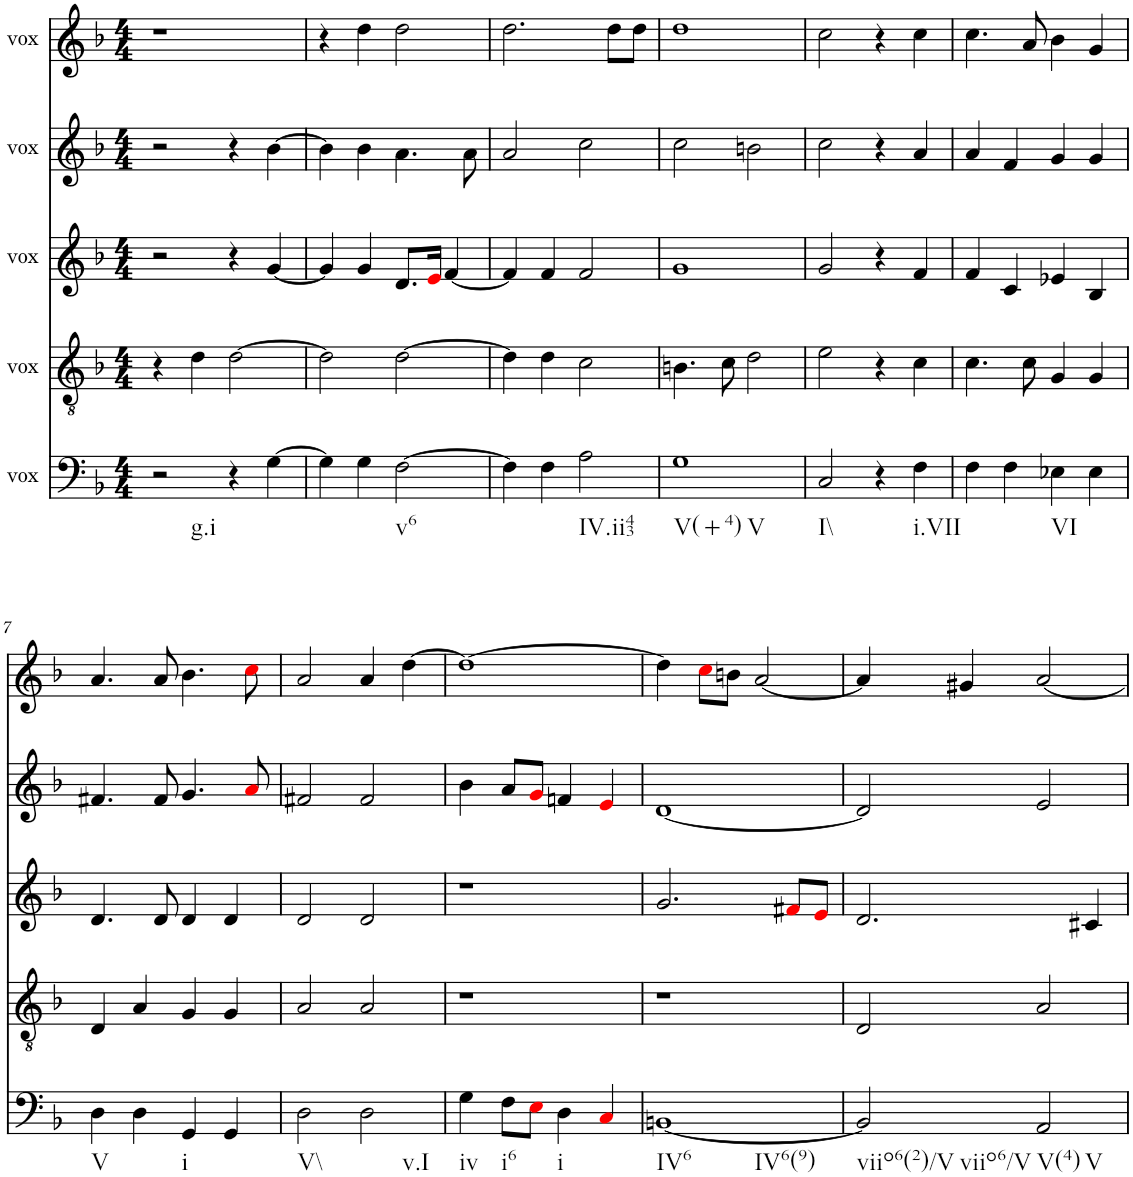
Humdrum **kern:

**kern	**kern	**kern	**kern	**kern
*part5	*part4	*part3	*part2	*part1
*staff5	*staff4	*staff3	*staff2	*staff1
*I"vox	*I"vox	*I"vox	*I"vox	*I"vox
*clefF4	*clefGv2	*clefG2	*clefG2	*clefG2
*k[b-]	*k[b-]	*k[b-]	*k[b-]	*k[b-]
*M4/4	*M4/4	*M4/4	*M4/4	*M4/4
=1	=1	=1	=1	=1
!LO:TX:b:t=g.i	!	!	!	!
2r	4r	2r	2r	1r
.	4d\	.	.	.
4r	[2d\	4r	4r	.
[4G\	.	[4g/	[4b-\	.
=2	=2	=2	=2	=2
4G\]	2d\]	4g/]	4b-\]	4r
4G\	.	4g/	4b-\	4dd\
!LO:TX:b:t=v6	!	!	!	!
[2F\	[2d\	8.d/L	4.a\	2dd\
.	.	16ei/Jk	.	.
.	.	[4f/	.	.
.	.	.	8a\	.
=3	=3	=3	=3	=3
4F\]	4d\]	4f/]	2a/	2.dd\
4F\	4d\	4f/	.	.
!LO:TX:b:t=IV.ii43	!	!	!	!
2A\	2c\	2f/	2cc\	.
.	.	.	.	8dd\L
.	.	.	.	8dd\J
=4	=4	=4	=4	=4
!LO:TX:b:t=V(+4)	!	!	!	!
!LO:TX:b:t=V	!	!	!	!
1G	4.Bn\	1g	2cc\	1dd
.	8c\	.	.	.
.	2d\	.	2bn\	.
=5	=5	=5	=5	=5
!LO:TX:b:t=I\\	!	!	!	!
2C/	2e\	2g/	2cc\	2cc\
4r	4r	4r	4r	4r
!LO:TX:b:t=i.VII	!	!	!	!
4F\	4c\	4f/	4a/	4cc\
=6	=6	=6	=6	=6
4F\	4.c\	4f/	4a/	4.cc\
4F\	.	4c/	4f/	.
.	8c\	.	.	8a/
!LO:TX:b:t=VI	!	!	!	!
4E-X\	4G/	4e-X/	4g/	4b-\
4E-\	4G/	4B-/	4g/	4g/
!!LO:LB:g=z
=7	=7	=7	=7	=7
!LO:TX:b:t=V	!	!	!	!
4D\	4D/	4.d/	4.f#X/	4.a/
4D\	4A/	.	.	.
.	.	8d/	8f#/	8a/
!LO:TX:b:t=i	!	!	!	!
4GG/	4G/	4d/	4.g/	4.b-\
4GG/	4G/	4d/	.	.
.	.	.	8ai/	8cci\
=8	=8	=8	=8	=8
!LO:TX:b:t=V\\	!	!	!	!
2D\	2A/	2d/	2f#X/	2a/
!LO:TX:b:t=v.I	!	!	!	!
2D\	2A/	2d/	2f#/	4a/
.	.	.	.	[4dd\
=9	=9	=9	=9	=9
!LO:TX:b:t=iv	!	!	!	!
4G\	1r	1r	4b-\	1dd_
!LO:TX:b:t=i6	!	!	!	!
8F\L	.	.	8a/L	.
8Ei\J	.	.	8gi/J	.
!LO:TX:b:t=i	!	!	!	!
4D\	.	.	4fn/	.
4Ci/	.	.	4ei/	.
=10	=10	=10	=10	=10
!LO:TX:b:t=IV6	!	!	!	!
!LO:TX:b:t=IV6(9)	!	!	!	!
[1BBn	1r	2.g/	[1d	4dd\]
.	.	.	.	8cci\L
.	.	.	.	8bn\J
.	.	.	.	[2a/
.	.	8f#Xi/L	.	.
.	.	8ei/J	.	.
=11	=11	=11	=11	=11
!LO:TX:b:t=viio6(2)/V	!	!	!	!
!LO:TX:b:t=viio6/V	!	!	!	!
2BB/]	2D/	2.d/	2d/]	4a/]
.	.	.	.	4g#X/
!LO:TX:b:t=V(4)	!	!	!	!
!LO:TX:b:t=V	!	!	!	!
2AA/	2A/	.	2e/	[2a/
.	.	4c#X/	.	.
=	=	=	=	=
*-	*-	*-	*-	*-
